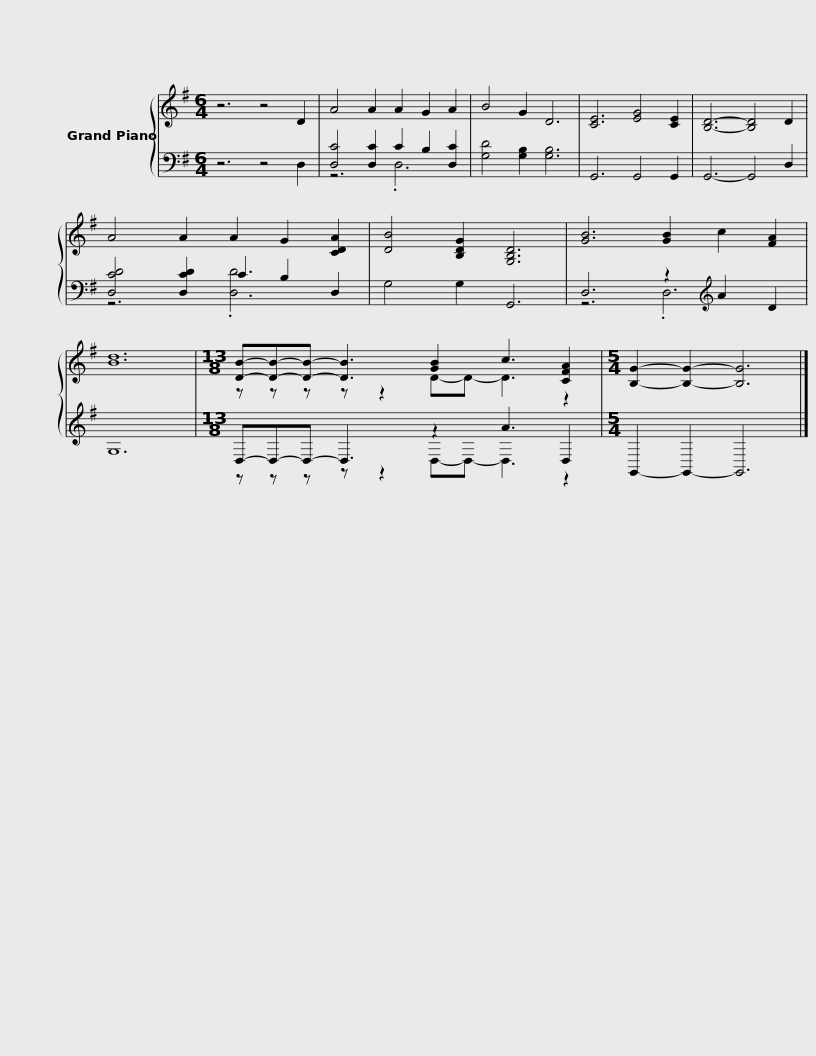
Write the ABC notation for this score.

X:1
%%score { ( 1 4 ) | ( 2 3 ) }
L:1/8
M:6/4
I:linebreak $
K:G
V:1 treble
V:4 treble
V:2 bass
V:3 bass
V:1
 z6 z4 D2 | A4 A2 A2 G2 A2 | B4 G2 D6 | [CE]6 [EG]4 [CE]2 | [B,D]6- [B,D]4 D2 | %5
 A4 A2 A2 G2 [CDA]2 | [DB]4 [B,DG]2 [G,B,D]6 |$ [GB]6 [GB]2 c2 [FA]2 | [Bd]12 |[M:13/8] [DB]-[DB]-[DB]- [DB]3 [GB]2 c3 [CFA]2 | %10
[M:5/4] [B,G]2- [B,G]2- [B,G]6 |] %11
V:2
 z6 z4 D,2 | [D,C]4 [D,C]2 C2 B,2 [D,C]2 | [G,D]4 [G,B,]2 [G,B,]6 | G,,6 G,,4 G,,2 | G,,6- G,,4 D,2 | %5
 [D,CD]4 [D,CD]2 C2 B,2 D,2 | G,4 G,2 G,,6 |$ D,6 z2[K:treble] A2 D2 | G,12 |[M:13/8] D,-D,-D,- D,3 z2 A3 D,2 | %10
[M:5/4] G,,2- G,,2- G,,6 |] %11
V:3
 x12 | z6 .D,6 | x12 | x12 | x12 | %5
 z6 .[D,D]6 | x12 |$ z6 .D,6[K:treble] | x12 |[M:13/8] z z z z z2 D,-D,- D,3 z2 | %10
[M:5/4] x10 |] %11
V:4
 x12 | x12 | x12 | x12 | x12 | %5
 x12 | x12 |$ x12 | x12 |[M:13/8] z z z z z2 D-D- D3 z2 | %10
[M:5/4] x10 |] %11
